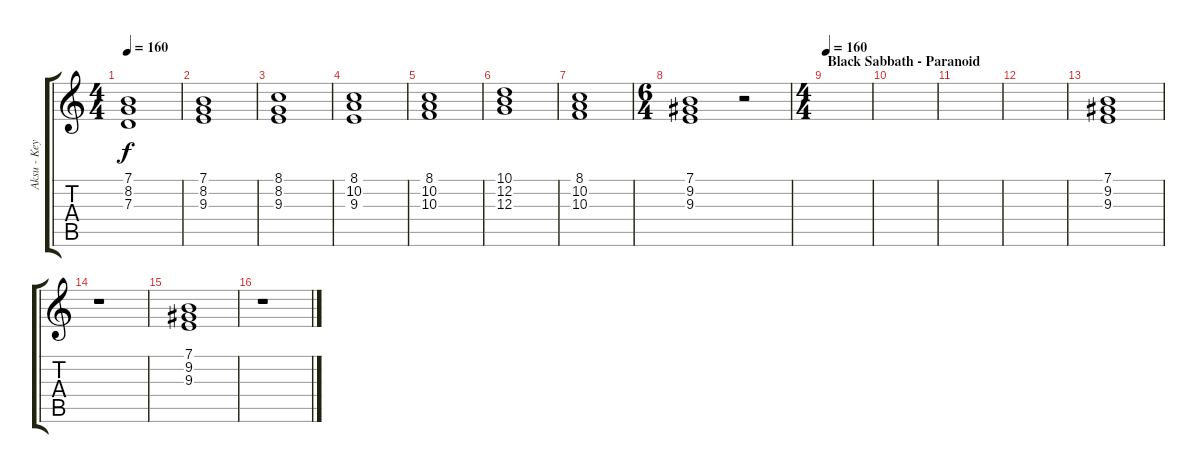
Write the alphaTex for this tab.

\track ("Aksu - Keyboards" "Aksu - Key") {instrument stringensemble1}
\staff {score tabs}
\tuning (E4 B3 G3 D3 A2 E2) {hide}
\ts (4 4)
\tempo 160
\clef g2
\ks c
(7.1 8.2 7.3).1{dy f} |
(7.1 8.2 9.3).1 |
(8.1 8.2 9.3).1 |
(8.1 10.2 9.3).1 |
(8.1 10.2 10.3).1 |
(10.1 12.2 12.3).1 |
(8.1 10.2 10.3).1 |
\ts (6 4)
(7.1 9.2 9.3).1 r.2 |
\ts (4 4)
\section ("" "Black Sabbath - Paranoid")
\tempo 160
|
|
|
|
(7.1 9.2 9.3).1 |
r.1 |
(7.1 9.2 9.3).1 |
r.1
